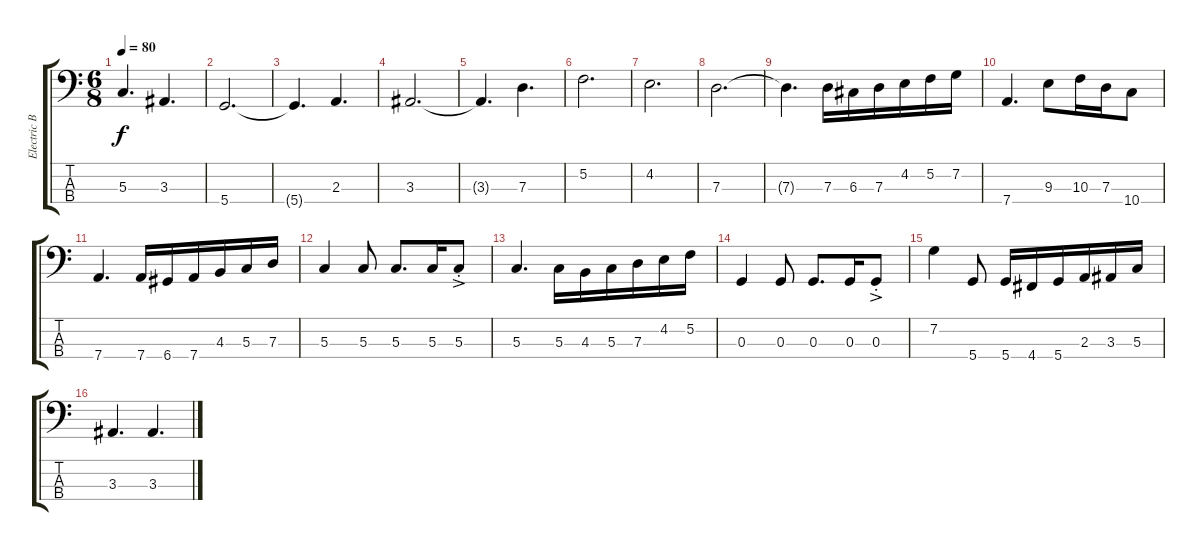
\track ("Electric Bass" "Electric B") {instrument electricbassfinger}
\staff {score tabs}
\tuning (F2 C2 G1 D1) {hide}
\ts (6 8)
\tempo 80
\clef f4
\ks c
5.3{t}.4{d dy f} 3.3.4{d} |
5.4.2{d} |
5.4{t}.4{d} 2.3.4{d} |
3.3.2{d} |
3.3{t}.4{d} 7.3.4{d} |
5.2.2{d} |
4.2.2{d} |
7.3.2{d} |
7.3{t}.4{d} 7.3.16 6.3.16 7.3.16 4.2.16 5.2.16 7.2.16 |
7.4.4{d} 9.3.8 10.3.16 7.3.16 10.4.8 |
7.4.4{d} 7.4.16 6.4.16 7.4.16 4.3.16 5.3.16 7.3.16 |
5.3.4 5.3.8 5.3.8{d} 5.3.16 5.3{ac st}.8 |
5.3.4{d} 5.3.16 4.3.16 5.3.16 7.3.16 4.2.16 5.2.16 |
0.3.4 0.3.8 0.3.8{d} 0.3.16 0.3{ac st}.8 |
7.2.4 5.4.8 5.4.16 4.4.16 5.4.16 2.3.16 3.3.16 5.3.16 |
3.3.4{d} 3.3.4{d}
